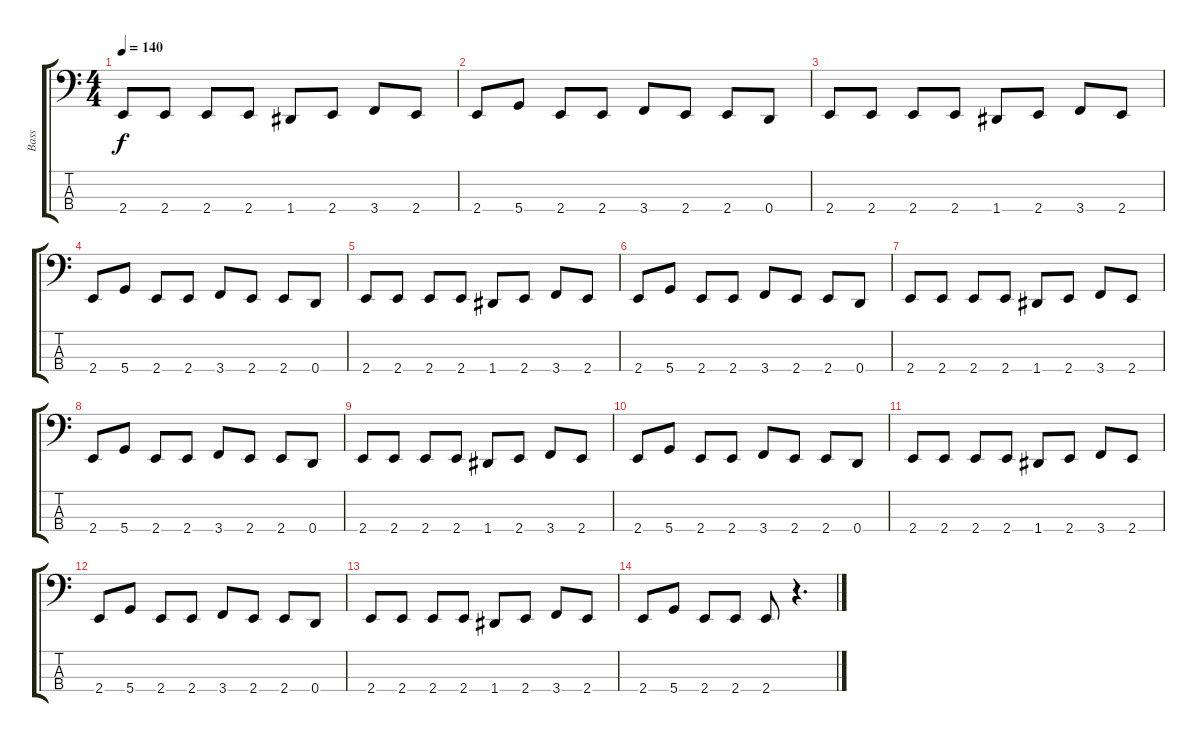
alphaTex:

\track ("Bass" "Bass") {instrument electricbassfinger}
\staff {score tabs}
\tuning (G2 D2 A1 D1) {hide}
\ts (4 4)
\tempo 140
\clef f4
\ks c
2.4.8{dy f} 2.4.8 2.4.8 2.4.8 1.4.8 2.4.8 3.4.8 2.4.8 |
2.4.8 5.4.8 2.4.8 2.4.8 3.4.8 2.4.8 2.4.8 0.4.8 |
2.4.8 2.4.8 2.4.8 2.4.8 1.4.8 2.4.8 3.4.8 2.4.8 |
2.4.8 5.4.8 2.4.8 2.4.8 3.4.8 2.4.8 2.4.8 0.4.8 |
2.4.8 2.4.8 2.4.8 2.4.8 1.4.8 2.4.8 3.4.8 2.4.8 |
2.4.8 5.4.8 2.4.8 2.4.8 3.4.8 2.4.8 2.4.8 0.4.8 |
2.4.8 2.4.8 2.4.8 2.4.8 1.4.8 2.4.8 3.4.8 2.4.8 |
2.4.8 5.4.8 2.4.8 2.4.8 3.4.8 2.4.8 2.4.8 0.4.8 |
2.4.8 2.4.8 2.4.8 2.4.8 1.4.8 2.4.8 3.4.8 2.4.8 |
2.4.8 5.4.8 2.4.8 2.4.8 3.4.8 2.4.8 2.4.8 0.4.8 |
2.4.8 2.4.8 2.4.8 2.4.8 1.4.8 2.4.8 3.4.8 2.4.8 |
2.4.8 5.4.8 2.4.8 2.4.8 3.4.8 2.4.8 2.4.8 0.4.8 |
2.4.8 2.4.8 2.4.8 2.4.8 1.4.8 2.4.8 3.4.8 2.4.8 |
2.4.8 5.4.8 2.4.8 2.4.8 2.4.8 r.4{d}
